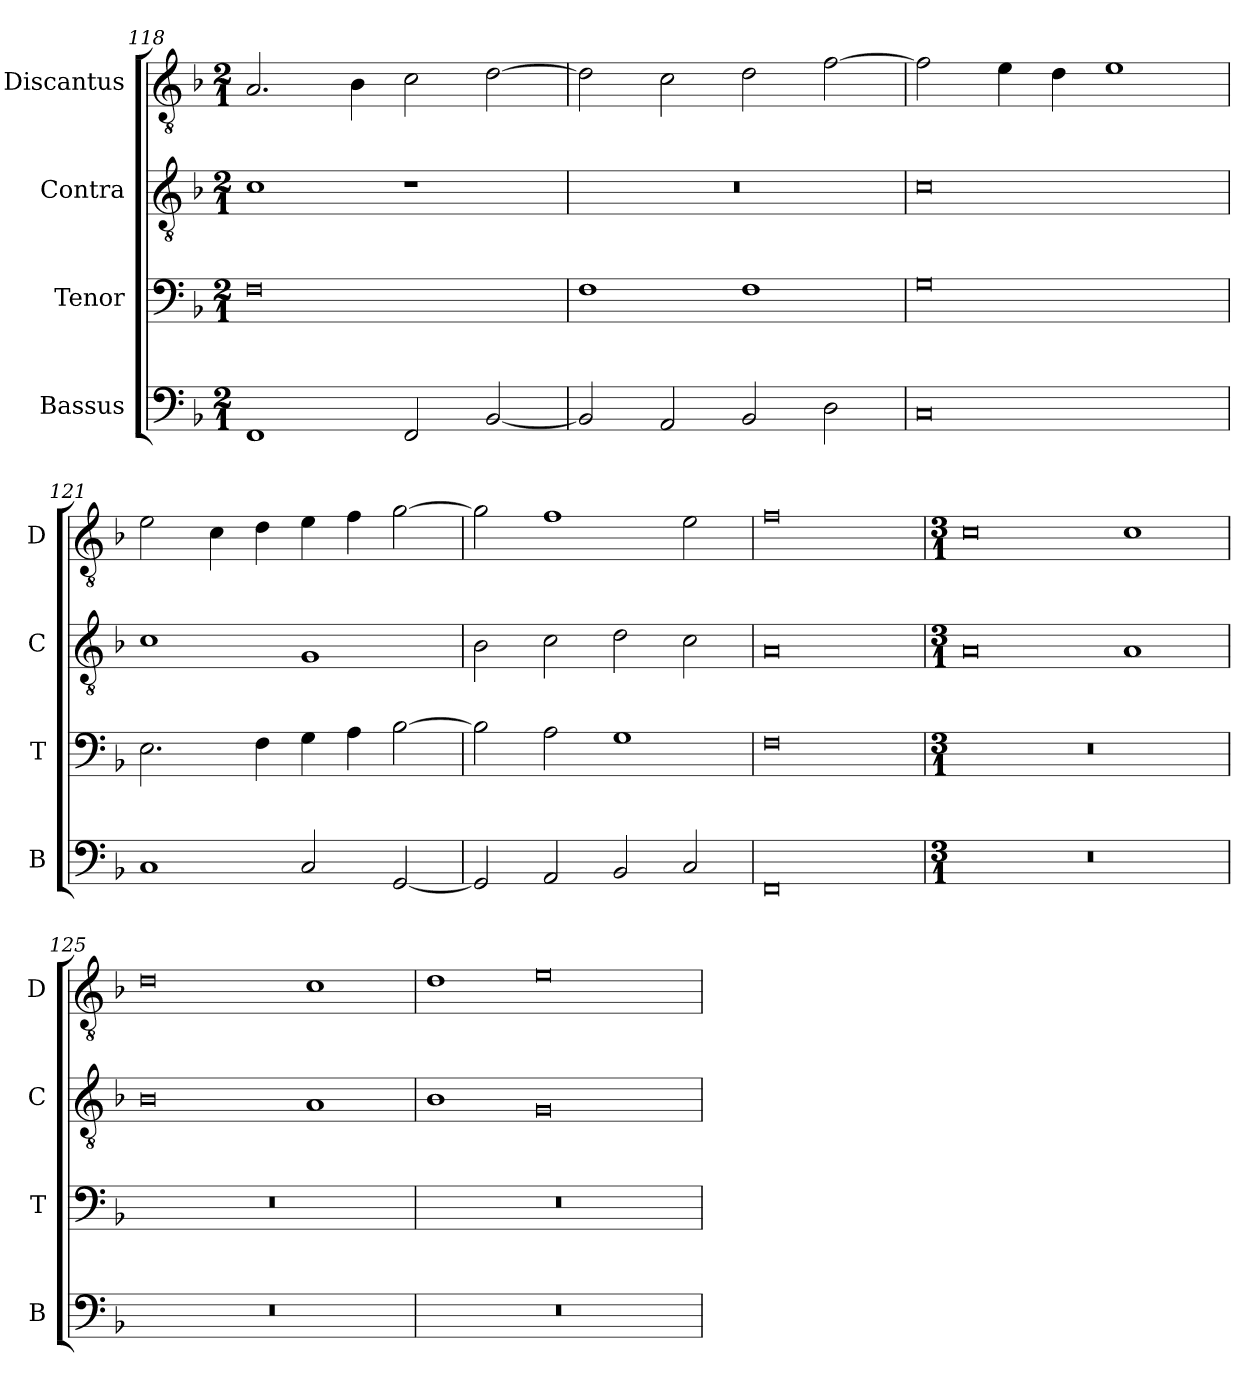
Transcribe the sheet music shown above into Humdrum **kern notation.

**kern	**kern	**kern	**kern
*part4	*part3	*part2	*part1
*staff4	*staff3	*staff2	*staff1
*I"Bassus	*I"Tenor	*I"Contra	*I"Discantus
*I'B	*I'T	*I'C	*I'D
*clefF4	*clefF4	*clefGv2	*clefGv2
*k[b-]	*k[b-]	*k[b-]	*k[b-]
*M2/1	*M2/1	*M2/1	*M2/1
=118	=118	=118	=118
1FF	0F	1c	2.A/
.	.	.	4B-\
2FF/	.	1r	2c\
[2BB-/	.	.	[2d\
=119	=119	=119	=119
2BB-/]	1F	0r	2d\]
2AA/	.	.	2c\
2BB-/	1F	.	2d\
2D\	.	.	[2f\
=120	=120	=120	=120
0C	0G	0c	2f\]
.	.	.	4e\
.	.	.	4d\
.	.	.	1e
=121	=121	=121	=121
1C	2.E\	1c	2e\
.	.	.	4c\
.	4F\	.	4d\
2C/	4G\	1G	4e\
.	4A\	.	4f\
[2GG/	[2B-\	.	[2g\
=122	=122	=122	=122
2GG/]	2B-\]	2B-\	2g\]
2AA/	2A\	2c\	1f
2BB-/	1G	2d\	.
2C/	.	2c\	2e\
=123	=123	=123	=123
0FF	0F	0A	0f
=124	=124	=124	=124
*M3/1	*M3/1	*M3/1	*M3/1
0.r	0.r	0A	0c
.	.	1A	1c
=125	=125	=125	=125
0.r	0.r	0B-	0d
.	.	1A	1c
=126	=126	=126	=126
0.r	0.r	1B-	1d
.	.	0G	0e
=	=	=	=
*-	*-	*-	*-
